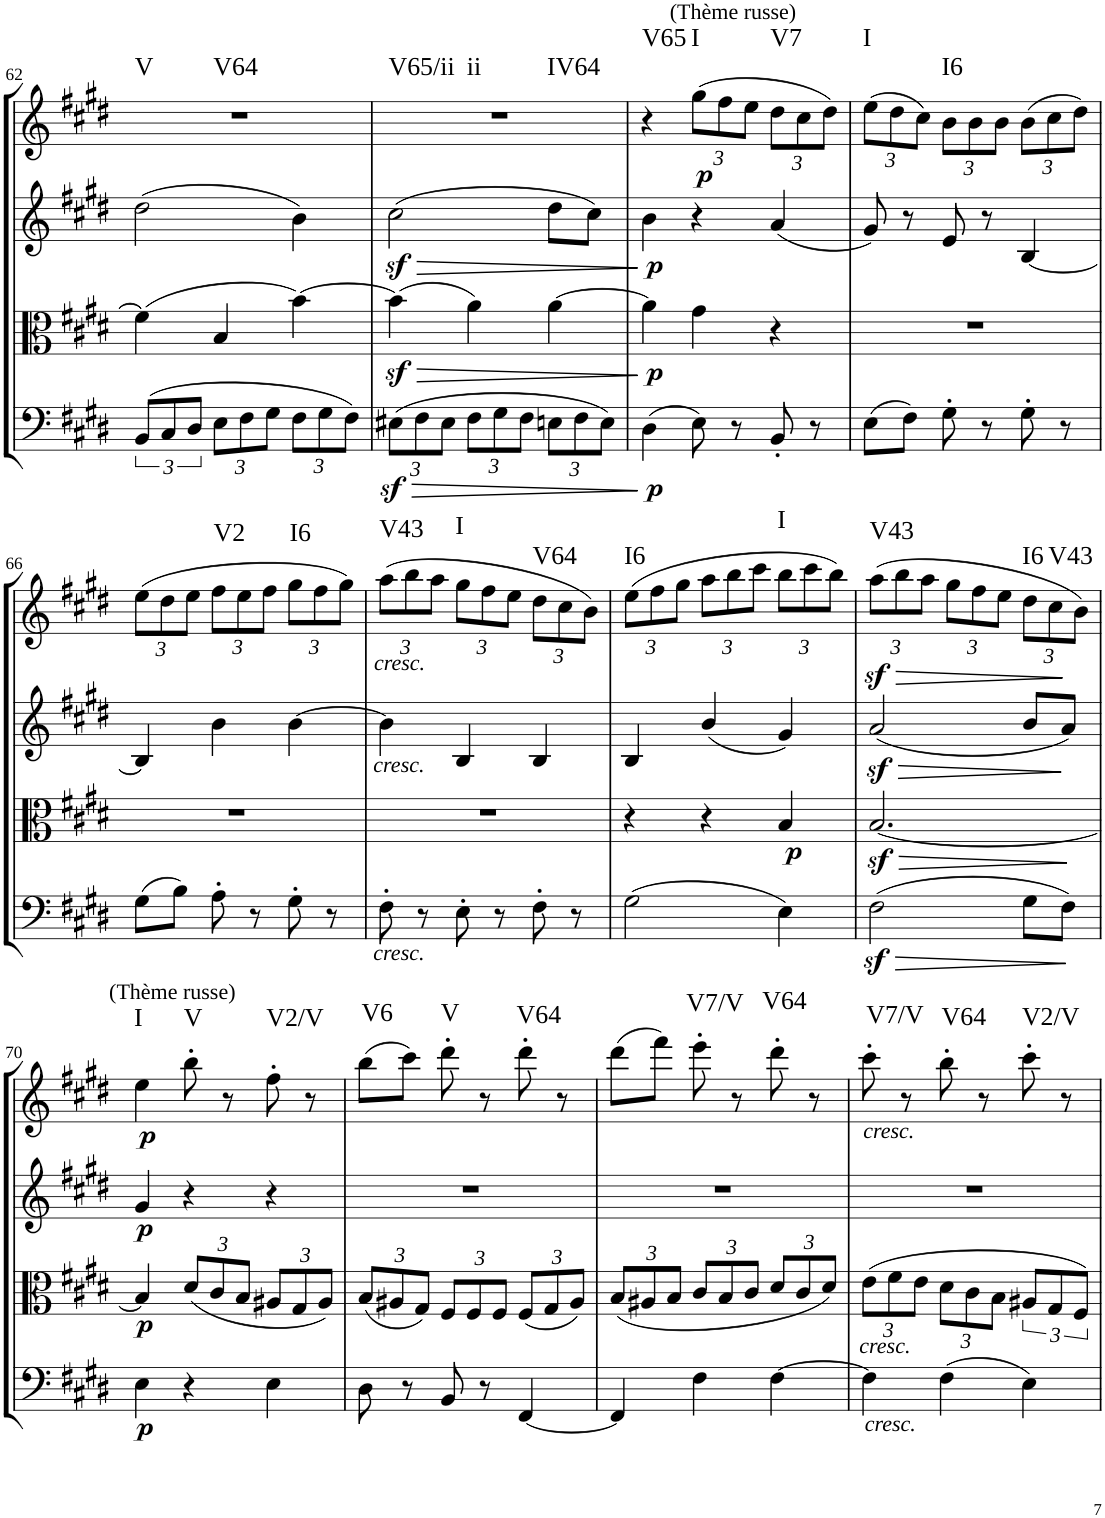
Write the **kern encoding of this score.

**kern	**dynam	**kern	**dynam	**kern	**dynam	**kern	**dynam	**harte
*part4	*part4	*part3	*part3	*part2	*part2	*part1	*part1	*part1
*staff4	*staff4	*staff3	*staff3	*staff2	*staff2	*staff1	*staff1	*
*I"Violoncello.	*	*I"Viola.	*	*I"Violin II.	*	*I"Violin I.	*	*
*I'Vc	*	*I'Vla	*	*I'Vln	*	*I'Vln	*	*
!!LO:PB:g=z
*clefF4	*	*clefC3	*	*clefG2	*	*clefG2	*	*
*k[f#c#g#d#]	*	*k[f#c#g#d#]	*	*k[f#c#g#d#]	*	*k[f#c#g#d#]	*	*
*M3/4	*	*M3/4	*	*M3/4	*	*M3/4	*	*
=62	=62	=62	=62	=62	=62	=62	=62	=62
!	!	!	!	!	!	!	!	!LO:H:n=1:kt=V
!	!	!	!	!	!	!	!	!LO:H:n=2:kt=V64
(12BB/L	.	(4f#\]	.	(2dd#\	.	2.r	.	N N
12C#/	.	.	.	.	.	.	.	.
12D#/J	.	.	.	.	.	.	.	.
*Xbrackettup	*	*	*	*	*	*	*	*
12E\L	.	4B/	.	.	.	.	.	.
12F#\	.	.	.	.	.	.	.	.
12G#\J	.	.	.	.	.	.	.	.
12F#\L	.	[4b\)	.	4b\)	.	.	.	.
12G#\	.	.	.	.	.	.	.	.
12F#\J)	.	.	.	.	.	.	.	.
=63	=63	=63	=63	=63	=63	=63	=63	=63
!	!LO:HP:b	!	!LO:HP:b	!	!LO:HP:b	!	!	!LO:H:n=1:kt=V65/ii
!	!	!	!	!	!	!	!	!LO:H:n=2:kt=ii
!	!	!	!	!	!	!	!	!LO:H:n=3:kt=IV64
(12E#Xz<\L	>	(4bz<\]	>	(2cc#z<\	>	2.r	.	N N N
12F#\	.	.	.	.	.	.	.	.
12E#\J	.	.	.	.	.	.	.	.
12F#\L	.	4a\)	.	.	.	.	.	.
12G#\	.	.	.	.	.	.	.	.
12F#\J	.	.	.	.	.	.	.	.
12En\L	.	[4a\	.	8dd#\L	.	.	.	.
12F#\	.	.	.	.	.	.	.	.
.	.	.	.	8cc#\J)	.	.	.	.
12E\J)	.	.	.	.	.	.	.	.
.	]	.	]	.	]	.	.	.
=64	=64	=64	=64	=64	=64	=64	=64	=64
!	!LO:DY:b	!	!LO:DY:b	!	!LO:DY:b	!	!	!LO:H:kt=V65
(4D#\	p	4a\]	p	4b\	p	4r	.	N
*	*	*	*	*	*	*Xbrackettup	*	*
!	!	!	!	!	!	!LO:TX:a:t=(Thème russe)	!	!
!	!	!	!	!	!	!	!LO:DY:b	!LO:H:kt=I
8E\)	.	4g#\	.	4r	.	(12gg#\L	p	N
.	.	.	.	.	.	12ff#\	.	.
8r	.	.	.	.	.	.	.	.
.	.	.	.	.	.	12ee\J	.	.
!	!	!	!	!	!	!	!	!LO:H:kt=V7
8BB'/	.	4r	.	(4a/	.	12dd#\L	.	N
.	.	.	.	.	.	12cc#\	.	.
8r	.	.	.	.	.	.	.	.
.	.	.	.	.	.	12dd#\J)	.	.
=65	=65	=65	=65	=65	=65	=65	=65	=65
!	!	!	!	!	!	!	!	!LO:H:kt=I
(8E\L	.	2.r	.	8g#/)	.	(12ee\L	.	N
.	.	.	.	.	.	12dd#\	.	.
8F#\J)	.	.	.	8r	.	.	.	.
.	.	.	.	.	.	12cc#\J)	.	.
!	!	!	!	!	!	!	!	!LO:H:kt=I6
8G#'\	.	.	.	8e/	.	12b\L	.	N
.	.	.	.	.	.	12b\	.	.
8r	.	.	.	8r	.	.	.	.
.	.	.	.	.	.	12b\J	.	.
8G#'\	.	.	.	[4B/	.	(12b\L	.	.
.	.	.	.	.	.	12cc#\	.	.
8r	.	.	.	.	.	.	.	.
.	.	.	.	.	.	12dd#\J)	.	.
!!LO:LB:g=z
=66	=66	=66	=66	=66	=66	=66	=66	=66
(8G#\L	.	2.r	.	4B/]	.	(12ee\L	.	.
.	.	.	.	.	.	12dd#\	.	.
8B\J)	.	.	.	.	.	.	.	.
.	.	.	.	.	.	12ee\J	.	.
!	!	!	!	!	!	!	!	!LO:H:kt=V2
8A'\	.	.	.	4b\	.	12ff#\L	.	N
.	.	.	.	.	.	12ee\	.	.
8r	.	.	.	.	.	.	.	.
.	.	.	.	.	.	12ff#\J	.	.
!	!	!	!	!	!	!	!	!LO:H:kt=I6
8G#'\	.	.	.	[4b\	.	12gg#\L	.	N
.	.	.	.	.	.	12ff#\	.	.
8r	.	.	.	.	.	.	.	.
.	.	.	.	.	.	12gg#\J)	.	.
=67	=67	=67	=67	=67	=67	=67	=67	=67
!	!	!	!	!	!	!LO:TX:b:i:t=cresc.	!	!
!	!	!	!	!LO:TX:b:i:t=cresc.	!	!	!	!
!LO:TX:b:i:t=cresc.	!	!	!	!	!	!	!	!LO:H:kt=V43
8F#'\	.	2.r	.	4b\]	.	(12aa\L	.	N
.	.	.	.	.	.	12bb\	.	.
8r	.	.	.	.	.	.	.	.
.	.	.	.	.	.	12aa\J	.	.
!	!	!	!	!	!	!	!	!LO:H:kt=I
8E'\	.	.	.	4B/	.	12gg#\L	.	N
.	.	.	.	.	.	12ff#\	.	.
8r	.	.	.	.	.	.	.	.
.	.	.	.	.	.	12ee\J	.	.
!	!	!	!	!	!	!	!	!LO:H:kt=V64
8F#'\	.	.	.	4B/	.	12dd#\L	.	N
.	.	.	.	.	.	12cc#\	.	.
8r	.	.	.	.	.	.	.	.
.	.	.	.	.	.	12b\J)	.	.
=68	=68	=68	=68	=68	=68	=68	=68	=68
!	!	!	!	!	!	!	!	!LO:H:kt=I6
(2G#\	.	4r	.	4B/	.	(12ee\L	.	N
.	.	.	.	.	.	12ff#\	.	.
.	.	.	.	.	.	12gg#\J	.	.
.	.	4r	.	(4b/	.	12aa\L	.	.
.	.	.	.	.	.	12bb\	.	.
.	.	.	.	.	.	12ccc#\J	.	.
!	!	!	!LO:DY:b	!	!	!	!	!LO:H:kt=I
4E\)	.	4B/	p	4g#/)	.	12bb\L	.	N
.	.	.	.	.	.	12ccc#\	.	.
.	.	.	.	.	.	12bb\J)	.	.
=69	=69	=69	=69	=69	=69	=69	=69	=69
!	!LO:HP:b	!	!LO:HP:b	!	!LO:HP:b	!	!LO:HP:b	!
!	!	!	!	!	!	!	!LO:DY:n=1:b	!LO:H:kt=V43
(2F#z<\	>	[2.Bz</	>	(2az</	>	(12aa\L	> sf	N
.	.	.	.	.	.	12bb\	.	.
.	.	.	.	.	.	12aa\J	.	.
.	.	.	.	.	.	12gg#\L	.	.
.	.	.	.	.	.	12ff#\	.	.
.	.	.	.	.	.	12ee\J	.	.
!	!	!	!	!	!	!	!	!LO:H:kt=I6
8G#\L	.	.	.	8b/L	.	12dd#\L	.	N
!	!	!	!	!	!	!	!	!LO:H:kt=V43
.	.	.	.	.	.	12cc#\	.	N
8F#\J)	.	.	.	8a/J)	.	.	.	.
.	.	.	.	.	.	12b\J)	.	.
.	]	.	]	.	]	.	]	.
!!LO:LB:g=z
=70	=70	=70	=70	=70	=70	=70	=70	=70
!	!	!	!	!	!	!LO:TX:a:t=(Thème russe)	!	!
!	!LO:DY:b	!	!LO:DY:b	!	!LO:DY:b	!	!LO:DY:b	!LO:H:kt=I
4E\	p	4B/]	p	4g#/	p	4ee\	p	N
*	*	*Xbrackettup	*	*	*	*	*	*
!	!	!	!	!	!	!	!	!LO:H:kt=V
4r	.	(12d#/L	.	4r	.	8bb'\	.	N
.	.	12c#/	.	.	.	.	.	.
.	.	.	.	.	.	8r	.	.
.	.	12B/J	.	.	.	.	.	.
!	!	!	!	!	!	!	!	!LO:H:kt=V2/V
4E\	.	12A#X/L	.	4r	.	8ff#'\	.	N
.	.	12G#/	.	.	.	.	.	.
.	.	.	.	.	.	8r	.	.
.	.	12A#/J)	.	.	.	.	.	.
=71	=71	=71	=71	=71	=71	=71	=71	=71
!	!	!	!	!	!	!	!	!LO:H:kt=V6
8D#\	.	(12B/L	.	2.r	.	(8bb\L	.	N
.	.	12A#X/	.	.	.	.	.	.
8r	.	.	.	.	.	8ccc#\J)	.	.
.	.	12G#/J)	.	.	.	.	.	.
!	!	!	!	!	!	!	!	!LO:H:kt=V
8BB/	.	12F#/L	.	.	.	8ddd#'\	.	N
.	.	12F#/	.	.	.	.	.	.
8r	.	.	.	.	.	8r	.	.
.	.	12F#/J	.	.	.	.	.	.
!	!	!	!	!	!	!	!	!LO:H:kt=V64
[4FF#/	.	(12F#/L	.	.	.	8ddd#'\	.	N
.	.	12G#/	.	.	.	.	.	.
.	.	.	.	.	.	8r	.	.
.	.	12A#/J)	.	.	.	.	.	.
=72	=72	=72	=72	=72	=72	=72	=72	=72
4FF#/]	.	(12B/L	.	2.r	.	(8ddd#\L	.	.
.	.	12A#X/	.	.	.	.	.	.
.	.	.	.	.	.	8fff#\J)	.	.
.	.	12B/J	.	.	.	.	.	.
!	!	!	!	!	!	!	!	!LO:H:kt=V7/V
4F#\	.	12c#/L	.	.	.	8eee'\	.	N
.	.	12B/	.	.	.	.	.	.
.	.	.	.	.	.	8r	.	.
.	.	12c#/J	.	.	.	.	.	.
!	!	!	!	!	!	!	!	!LO:H:kt=V64
[4F#\	.	12d#/L	.	.	.	8ddd#'\	.	N
.	.	12c#/	.	.	.	.	.	.
.	.	.	.	.	.	8r	.	.
.	.	12d#/J)	.	.	.	.	.	.
=73	=73	=73	=73	=73	=73	=73	=73	=73
!	!	!	!	!	!	!LO:TX:b:i:t=cresc.	!	!
!	!	!LO:TX:b:i:t=cresc.	!	!	!	!	!	!
!LO:TX:b:i:t=cresc.	!	!	!	!	!	!	!	!LO:H:kt=V7/V
4F#\]	.	(12e\L	.	2.r	.	8ccc#'\	.	N
.	.	12f#\	.	.	.	.	.	.
.	.	.	.	.	.	8r	.	.
.	.	12e\J	.	.	.	.	.	.
!	!	!	!	!	!	!	!	!LO:H:kt=V64
(4F#\	.	12d#\L	.	.	.	8bb'\	.	N
.	.	12c#\	.	.	.	.	.	.
.	.	.	.	.	.	8r	.	.
.	.	12B\J	.	.	.	.	.	.
*	*	*brackettup	*	*	*	*	*	*
!	!	!	!	!	!	!	!	!LO:H:kt=V2/V
4E\)	.	12A#X/L	.	.	.	8ccc#'\	.	N
.	.	12G#/	.	.	.	.	.	.
.	.	.	.	.	.	8r	.	.
.	.	12F#/J)	.	.	.	.	.	.
=	=	=	=	=	=	=	=	=
*-	*-	*-	*-	*-	*-	*-	*-	*-
